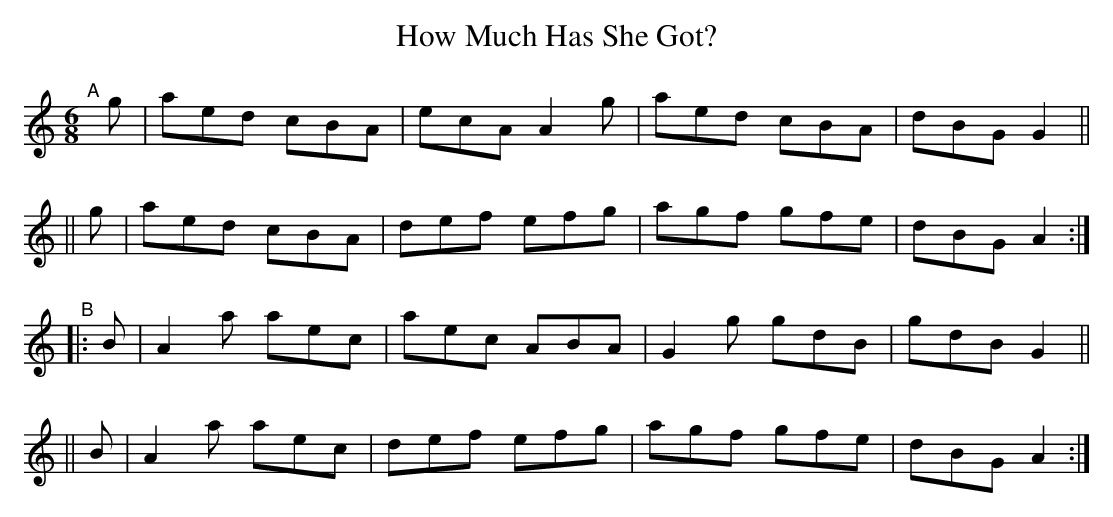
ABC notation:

X:1
T: How Much Has She Got?
M: 6/8
L: 1/8
K: Am
"^A"\
[|]g | aed cBA | ecA A2g | aed cBA | dBG G2 ||
|| g | aed cBA | def efg | agf gfe | dBG A2 :|
"^B"\
|: B | A2a aec | aec ABA | G2g gdB | gdB G2 ||
|| B | A2a aec | def efg | agf gfe | dBG A2 :|
